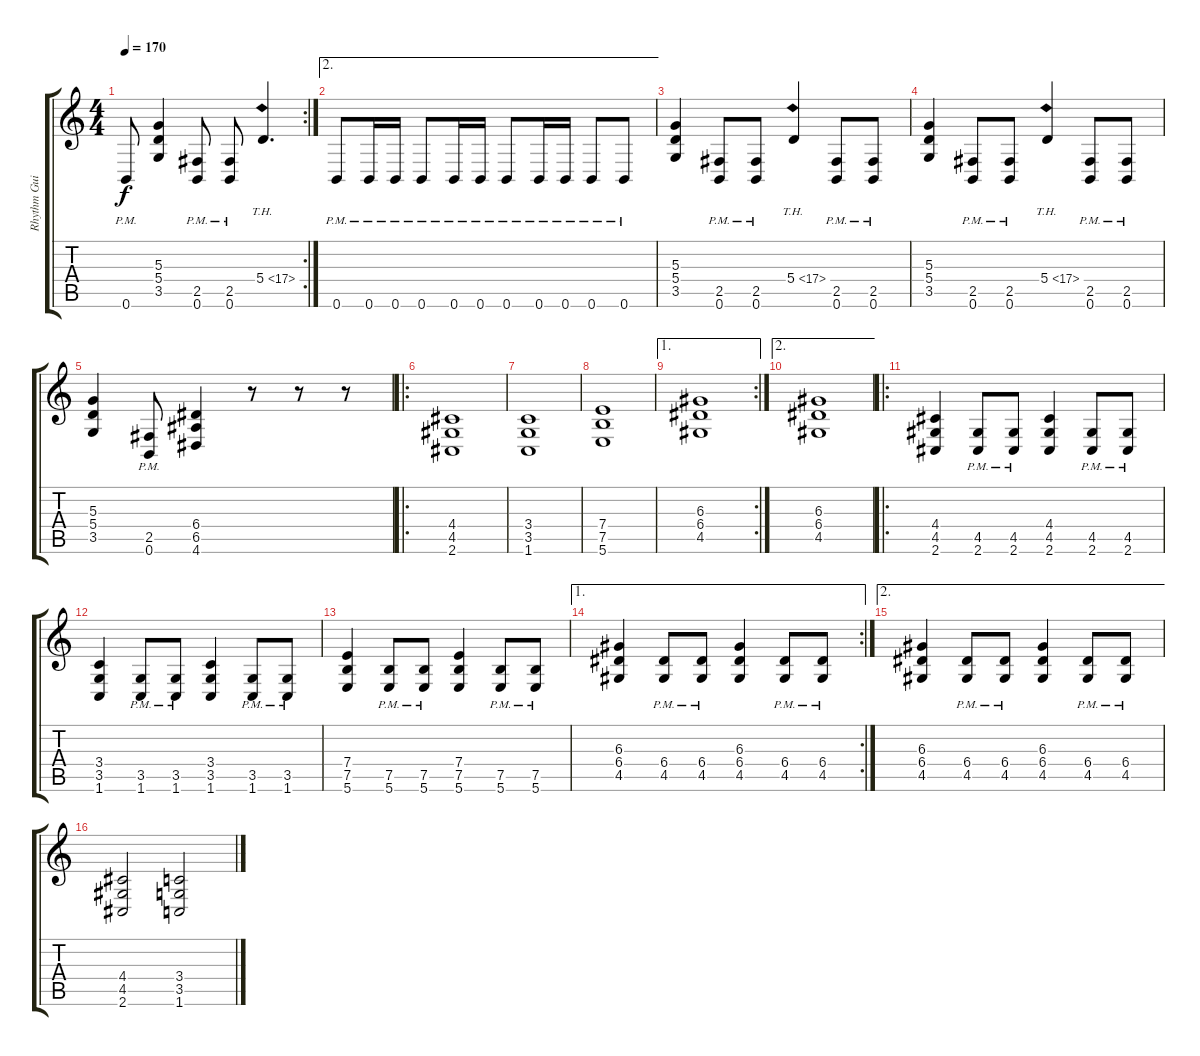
\track ("Rhythm Guitar 2" "Rhythm Gui") {instrument distortionguitar}
\staff {score tabs}
\tuning (B3 Gb3 D3 A2 E2 B1) {hide}
\rc 2
\ts (4 4)
\tempo 170
\clef g2
\ks c
0.6{pm}.8{dy f} (5.3 5.4 3.5).4 (2.5{pm} 0.6{pm}).8 (2.5{pm} 0.6{pm}).8 5.4{th 12}.4{d} |
\ae 2
0.6{pm}.8 0.6{pm}.16 0.6{pm}.16 0.6{pm}.8 0.6{pm}.16 0.6{pm}.16 0.6{pm}.8 0.6{pm}.16 0.6{pm}.16 0.6{pm}.8 0.6{pm}.8 |
(5.3 5.4 3.5).4 (2.5{pm} 0.6{pm}).8 (2.5{pm} 0.6{pm}).8 5.4{th 12}.4 (2.5{pm} 0.6{pm}).8 (2.5{pm} 0.6{pm}).8 |
(5.3 5.4 3.5).4 (2.5{pm} 0.6{pm}).8 (2.5{pm} 0.6{pm}).8 5.4{th 12}.4 (2.5{pm} 0.6{pm}).8 (2.5{pm} 0.6{pm}).8 |
(5.3 5.4 3.5).4 (2.5{pm} 0.6{pm}).8 (6.4 6.5 4.6).4 r.8 r.8 r.8 |
\ro
(4.4 4.5 2.6).1 |
(3.4 3.5 1.6).1 |
(7.4 7.5 5.6).1 |
\ae 1
\rc 2
(6.3 6.4 4.5).1 |
\ae 2
(6.3 6.4 4.5).1 |
\ro
(4.4 4.5 2.6).4 (4.5{pm} 2.6{pm}).8 (4.5{pm} 2.6{pm}).8 (4.4 4.5 2.6).4 (4.5{pm} 2.6{pm}).8 (4.5{pm} 2.6{pm}).8 |
(3.4 3.5 1.6).4 (3.5{pm} 1.6{pm}).8 (3.5{pm} 1.6{pm}).8 (3.4 3.5 1.6).4 (3.5{pm} 1.6{pm}).8 (3.5{pm} 1.6{pm}).8 |
(7.4 7.5 5.6).4 (7.5{pm} 5.6{pm}).8 (7.5{pm} 5.6{pm}).8 (7.4 7.5 5.6).4 (7.5{pm} 5.6{pm}).8 (7.5{pm} 5.6{pm}).8 |
\ae 1
\rc 2
(6.3 6.4 4.5).4 (6.4{pm} 4.5{pm}).8 (6.4{pm} 4.5{pm}).8 (6.3 6.4 4.5).4 (6.4{pm} 4.5{pm}).8 (6.4{pm} 4.5{pm}).8 |
\ae 2
(6.3 6.4 4.5).4 (6.4{pm} 4.5{pm}).8 (6.4{pm} 4.5{pm}).8 (6.3 6.4 4.5).4 (6.4{pm} 4.5{pm}).8 (6.4{pm} 4.5{pm}).8 |
(4.4 4.5 2.6).2 (3.4 3.5 1.6).2
